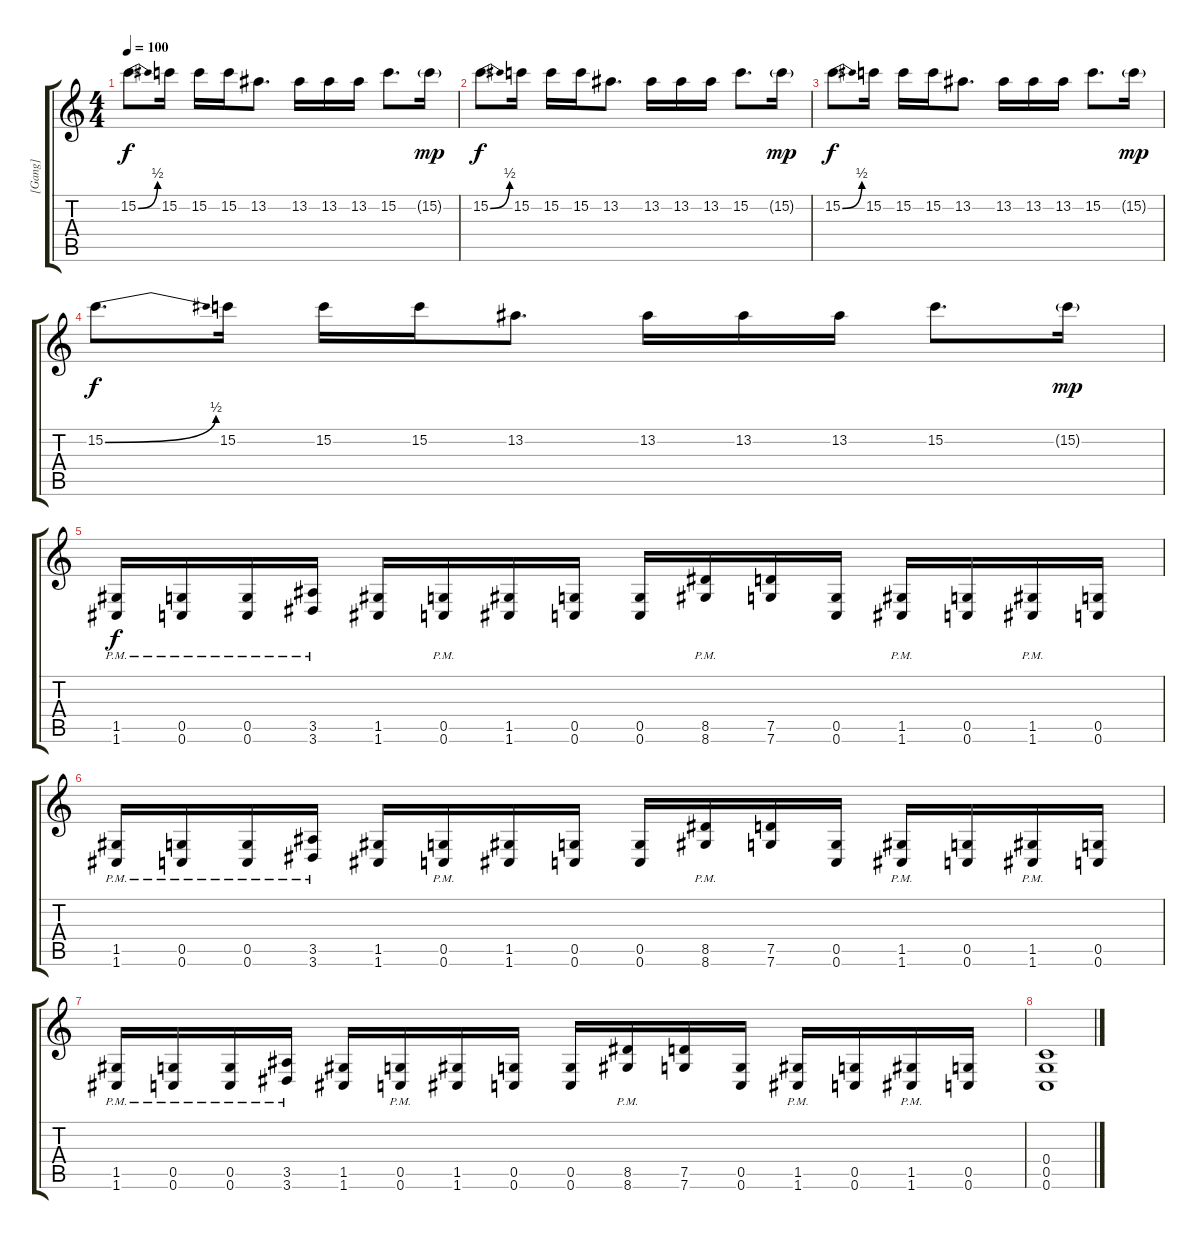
\track ("[Gang]" "[Gang]") {instrument distortionguitar}
\staff {score tabs}
\tuning (D4 A3 F3 C3 G2 C2) {hide}
\ts (4 4)
\tempo 100
\clef g2
\ks c
15.2{be (bend 0 0 60 2)}.8{d dy f instrument distortionguitar} 15.2.16 15.2.16 15.2.16 13.2.8{d} 13.2.16 13.2.16 13.2.16 15.2.8{d} 15.2{g}.16{dy mp} |
15.2{be (bend 0 0 60 2)}.8{d dy f} 15.2.16 15.2.16 15.2.16 13.2.8{d} 13.2.16 13.2.16 13.2.16 15.2.8{d} 15.2{g}.16{dy mp} |
15.2{be (bend 0 0 60 2)}.8{d dy f} 15.2.16 15.2.16 15.2.16 13.2.8{d} 13.2.16 13.2.16 13.2.16 15.2.8{d} 15.2{g}.16{dy mp} |
15.2{be (bend 0 0 60 2)}.8{d dy f} 15.2.16 15.2.16 15.2.16 13.2.8{d} 13.2.16 13.2.16 13.2.16 15.2.8{d} 15.2{g}.16{dy mp} |
(1.5{pm} 1.6{pm}).16{dy f} (0.5{pm} 0.6{pm}).16 (0.5{pm} 0.6{pm}).16 (3.5{pm} 3.6{pm}).16 (1.5 1.6).16 (0.5{pm} 0.6{pm}).16 (1.5 1.6).16 (0.5 0.6).16 (0.5 0.6).16 (8.5{pm} 8.6{pm}).16 (7.5 7.6).16 (0.5 0.6).16 (1.5{pm} 1.6{pm}).16 (0.5 0.6).16 (1.5{pm} 1.6{pm}).16 (0.5 0.6).16 |
(1.5{pm} 1.6{pm}).16 (0.5{pm} 0.6{pm}).16 (0.5{pm} 0.6{pm}).16 (3.5{pm} 3.6{pm}).16 (1.5 1.6).16 (0.5{pm} 0.6{pm}).16 (1.5 1.6).16 (0.5 0.6).16 (0.5 0.6).16 (8.5{pm} 8.6{pm}).16 (7.5 7.6).16 (0.5 0.6).16 (1.5{pm} 1.6{pm}).16 (0.5 0.6).16 (1.5{pm} 1.6{pm}).16 (0.5 0.6).16 |
(1.5{pm} 1.6{pm}).16 (0.5{pm} 0.6{pm}).16 (0.5{pm} 0.6{pm}).16 (3.5{pm} 3.6{pm}).16 (1.5 1.6).16 (0.5{pm} 0.6{pm}).16 (1.5 1.6).16 (0.5 0.6).16 (0.5 0.6).16 (8.5{pm} 8.6{pm}).16 (7.5 7.6).16 (0.5 0.6).16 (1.5{pm} 1.6{pm}).16 (0.5 0.6).16 (1.5{pm} 1.6{pm}).16 (0.5 0.6).16 |
(0.4 0.5 0.6).1
